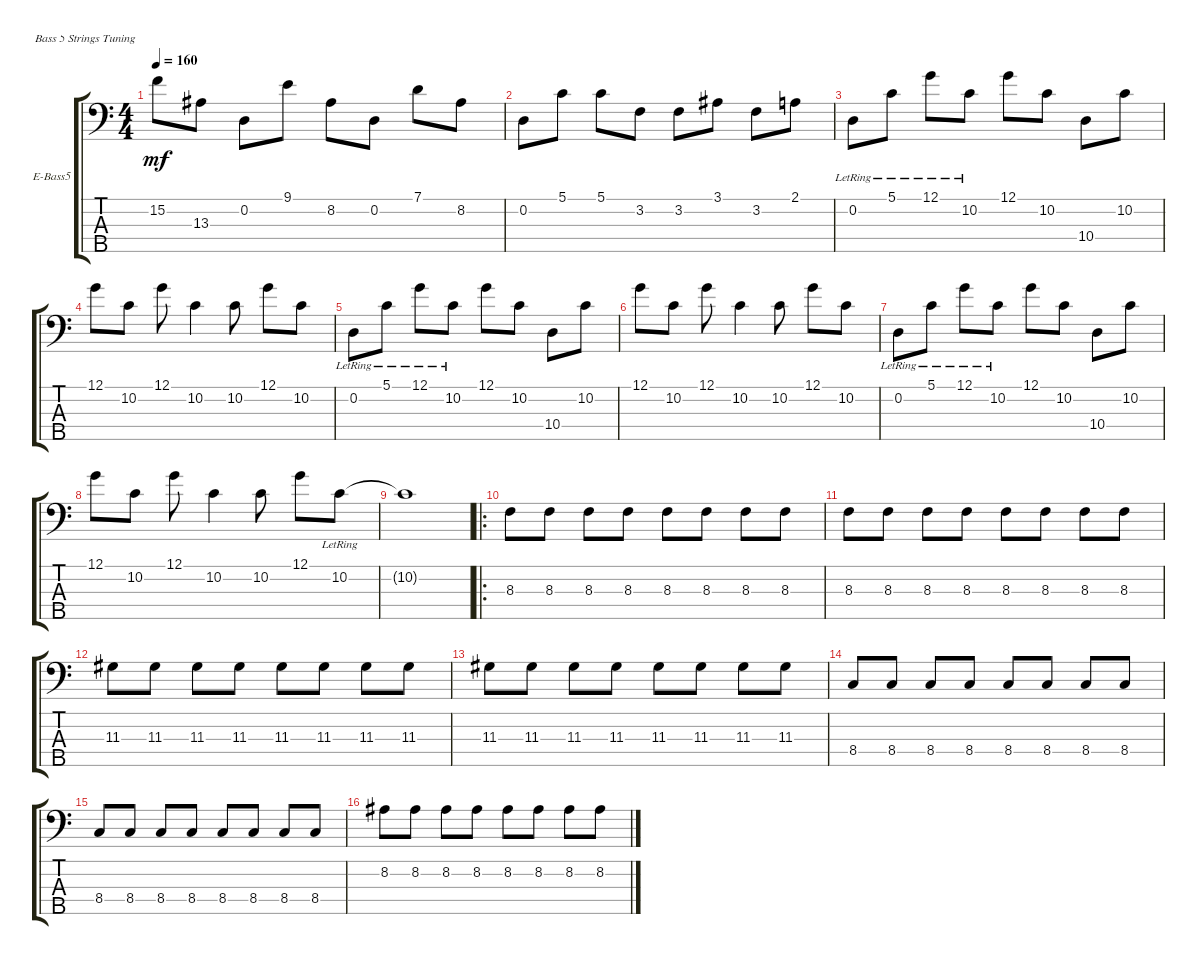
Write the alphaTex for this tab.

\defaultSystemsLayout 4
\bracketExtendMode groupsimilarinstruments
\firstSystemTrackNameOrientation horizontal
\otherSystemsTrackNameOrientation horizontal
\track ("Electric Bass" "E-Bass5") {instrument electricbassfinger}
\staff {score tabs}
\tuning (G2 D2 A1 E1 B0)
\ts (4 4)
\tempo 160
\clef f4
\ks c
15.2.8{dy mf} 13.3.8 0.2.8 9.1.8 8.2.8 0.2.8 7.1.8 8.2.8 |
0.2.8 5.1.8 5.1.8 3.2.8 3.2.8 3.1.8 3.2.8 2.1.8 |
0.2{lr}.8 5.1{lr}.8 12.1{lr}.8 10.2{lr}.8 12.1.8 10.2.8 10.4.8 10.2.8 |
12.1.8 10.2.8 12.1.8 10.2.4 10.2.8 12.1.8 10.2.8 |
0.2{lr}.8 5.1{lr}.8 12.1{lr}.8 10.2{lr}.8 12.1.8 10.2.8 10.4.8 10.2.8 |
12.1.8 10.2.8 12.1.8 10.2.4 10.2.8 12.1.8 10.2.8 |
0.2{lr}.8 5.1{lr}.8 12.1{lr}.8 10.2{lr}.8 12.1.8 10.2.8 10.4.8 10.2.8 |
12.1.8 10.2.8 12.1.8 10.2.4 10.2.8 12.1.8 10.2{lr}.8 |
10.2{t}.1 |
\ro
8.3.8 8.3.8 8.3.8 8.3.8 8.3.8 8.3.8 8.3.8 8.3.8 |
8.3.8 8.3.8 8.3.8 8.3.8 8.3.8 8.3.8 8.3.8 8.3.8 |
11.3.8 11.3.8 11.3.8 11.3.8 11.3.8 11.3.8 11.3.8 11.3.8 |
11.3.8 11.3.8 11.3.8 11.3.8 11.3.8 11.3.8 11.3.8 11.3.8 |
8.4.8 8.4.8 8.4.8 8.4.8 8.4.8 8.4.8 8.4.8 8.4.8 |
8.4.8 8.4.8 8.4.8 8.4.8 8.4.8 8.4.8 8.4.8 8.4.8 |
8.2.8 8.2.8 8.2.8 8.2.8 8.2.8 8.2.8 8.2.8 8.2.8
